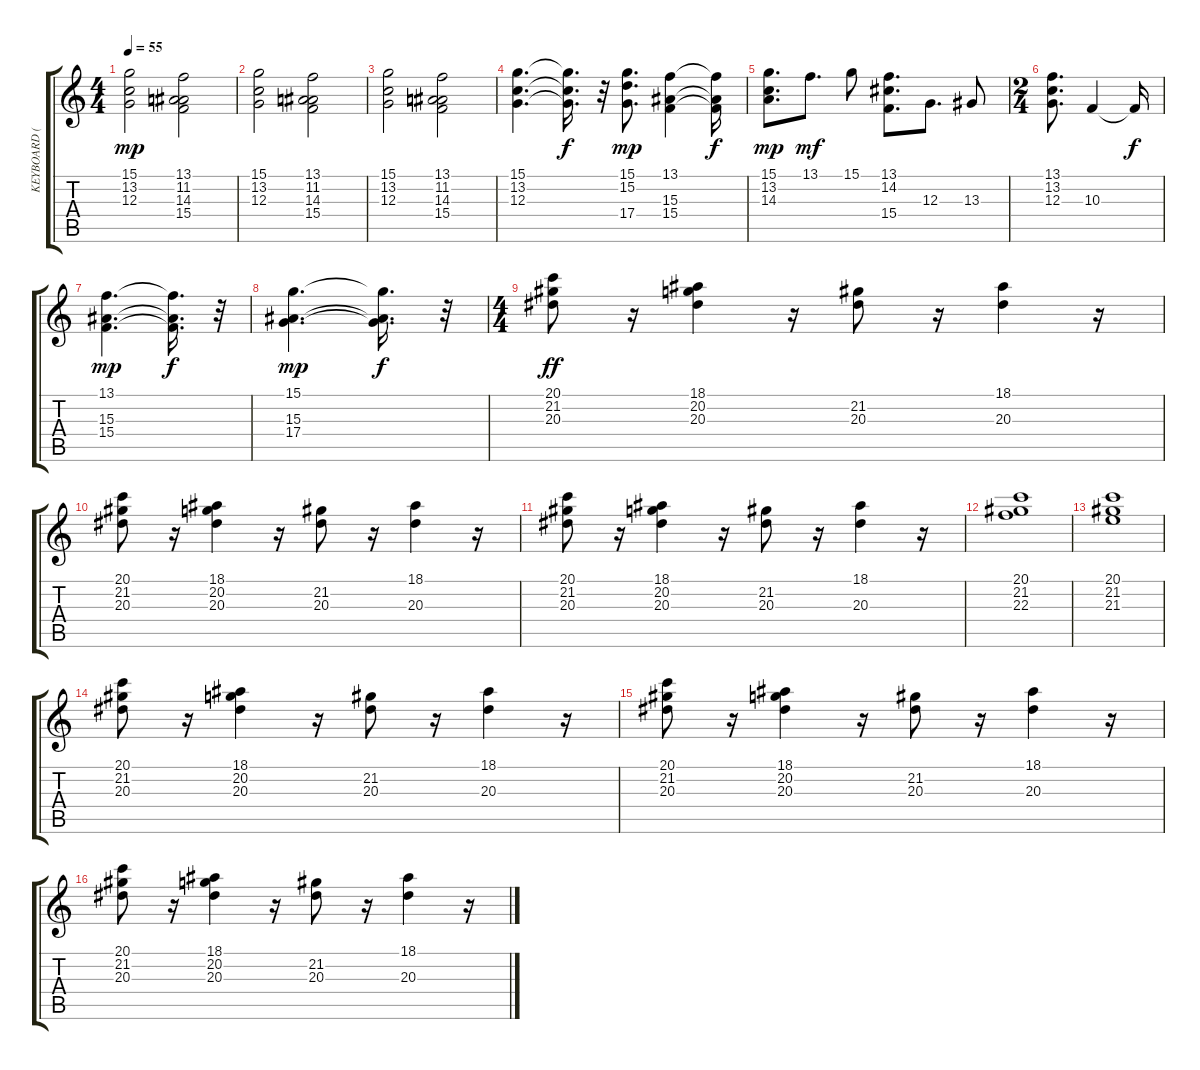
\track ("KEYBOARD (STRINGS" "KEYBOARD (") {instrument stringensemble1}
\staff {score tabs}
\tuning (E4 B3 G3 D3 A2 E2) {hide}
\ts (4 4)
\tempo 55
\clef g2
\ks c
(15.1 13.2 12.3).2{dy mp} (13.1 11.2 14.3 15.4).2 |
(15.1 13.2 12.3).2 (13.1 11.2 14.3 15.4).2 |
(15.1 13.2 12.3).2 (13.1 11.2 14.3 15.4).2 |
(15.1 13.2 12.3).4{d} (15.1{t} 13.2{t} 12.3{t}).16{d dy f} r.32 (15.1 15.2 17.4).8{d dy mp} (13.1 15.3 15.4).4 (13.1{t} 15.3{t} 15.4{t}).16{dy f} |
(15.1 13.2 14.3).8{d dy mp} 13.1.8{d dy mf} 15.1.8 (13.1 14.2 15.4).8{d} 12.3.8{d} 13.3.8 |
\ts (2 4)
(13.1 13.2 12.3).8{d} 10.3.4 10.3{t}.16{dy f} |
(13.1 15.3 15.4).4{d dy mp} (13.1{t} 15.3{t} 15.4{t}).16{d dy f} r.32 |
(15.1 15.3 17.4).4{d dy mp} (15.1{t} 15.3{t} 17.4{t}).16{d dy f} r.32 |
\ts (4 4)
(20.1 21.2 20.3).8{dy ff instrument synthstrings1} r.16 (18.1 20.2 20.3).4 r.16 (21.2 20.3).8 r.16 (18.1 20.3).4 r.16 |
(20.1 21.2 20.3).8 r.16 (18.1 20.2 20.3).4 r.16 (21.2 20.3).8 r.16 (18.1 20.3).4 r.16 |
(20.1 21.2 20.3).8 r.16 (18.1 20.2 20.3).4 r.16 (21.2 20.3).8 r.16 (18.1 20.3).4 r.16 |
(20.1 21.2 22.3).1 |
(20.1 21.2 21.3).1 |
(20.1 21.2 20.3).8 r.16 (18.1 20.2 20.3).4 r.16 (21.2 20.3).8 r.16 (18.1 20.3).4 r.16 |
(20.1 21.2 20.3).8 r.16 (18.1 20.2 20.3).4 r.16 (21.2 20.3).8 r.16 (18.1 20.3).4 r.16 |
(20.1 21.2 20.3).8 r.16 (18.1 20.2 20.3).4 r.16 (21.2 20.3).8 r.16 (18.1 20.3).4 r.16
